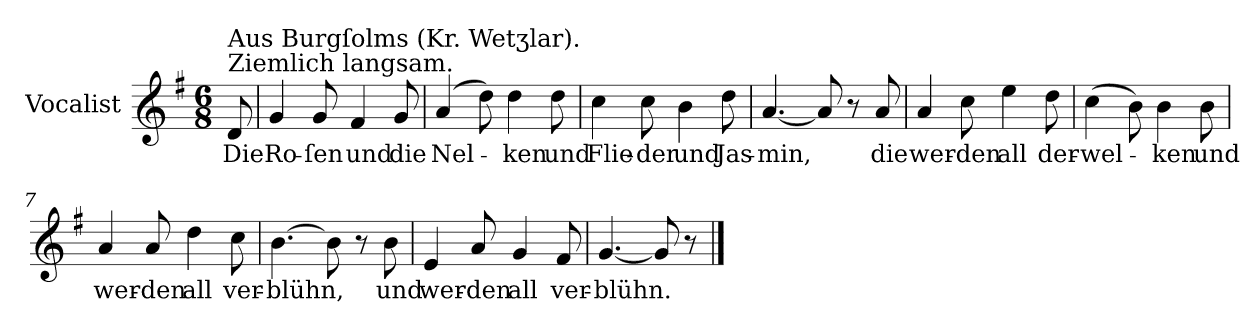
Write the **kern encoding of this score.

**kern	**text
*part1	*part1
*staff1	*staff1
*I"Vocalist	*
*k[f#]	*
*G:	*
*M6/8	*
=	=
!LO:TX:a:t=Ziemlich langsam.	!
!LO:TX:a:t=Aus Burgſolms (Kr. Wetʒlar).	!
8d	Die
=1	=1
4g	Ro-
8g	-ſen
4f#	und
8g	die
=2	=2
(4a	Nel-
8dd)	.
4dd	-ken
8dd	und
=3	=3
4cc	Flie-
8cc	-der
4b	und
8dd	Jas-
=4	=4
[4.a	-min,
8a]	.
8r	.
8a	die
=5	=5
4a	wer-
8cc	-den
4ee	all
8dd	der-
=6	=6
(4cc	-wel-
8b)	.
4b	-ken
8b	und
=7	=7
4a	wer-
8a	-den
4dd	all
8cc	ver-
=8	=8
[4.b	-blühn,
8b]	.
8r	.
8b	und
=9	=9
4e	wer-
8a	-den
4g	all
8f#	ver-
=10	=10
[4.g	-blühn.
8g]	.
8r	.
==	==
*-	*-
